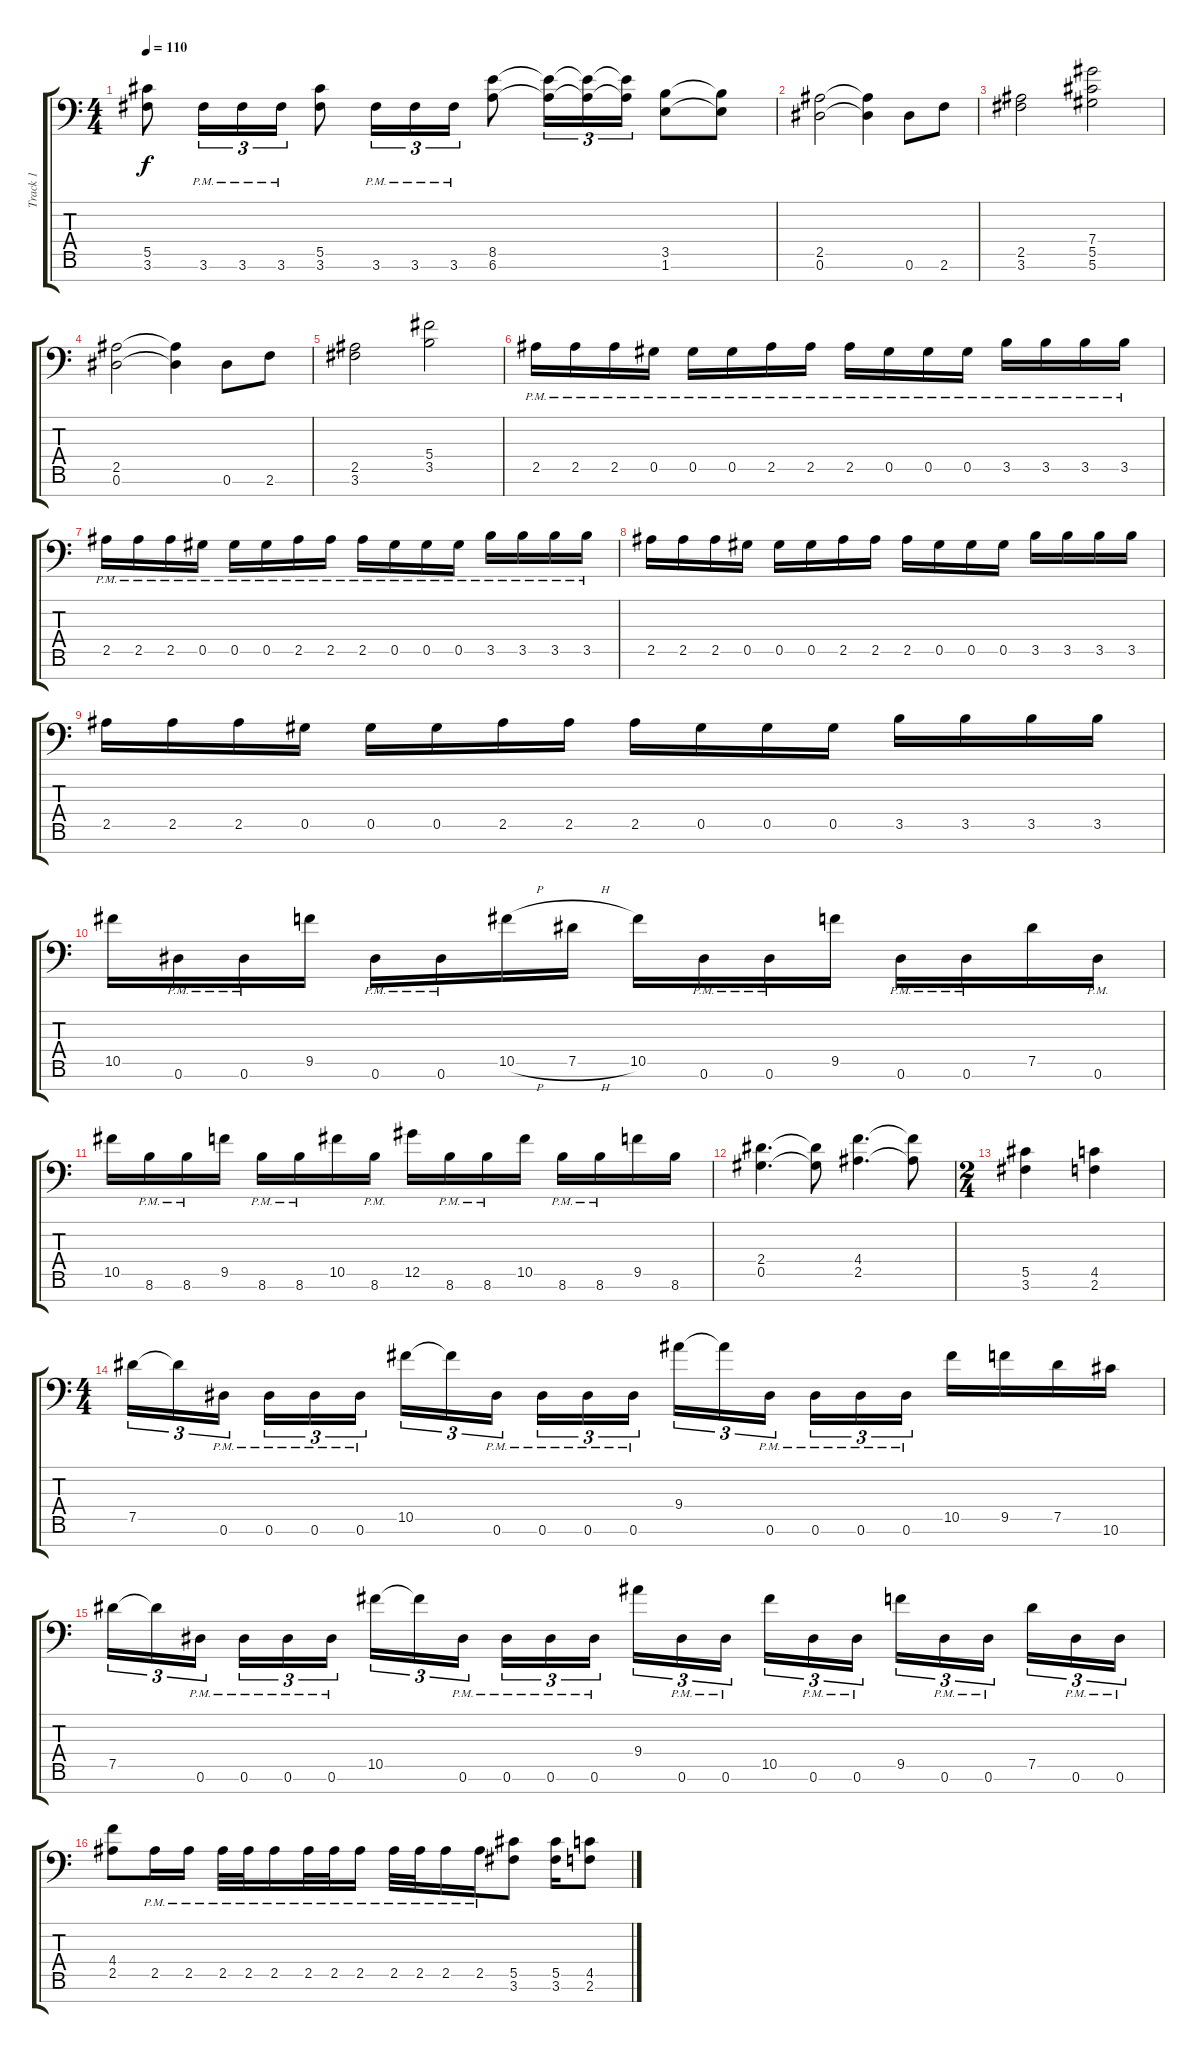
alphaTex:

\track ("Track 1" "Track 1") {instrument distortionguitar}
\staff {score tabs}
\tuning (Eb4 Bb3 Gb3 Db3 Ab2 Eb2 Bb1) {hide}
\ts (4 4)
\tempo 110
\clef f4
\ks c
(5.5 3.6).8{dy f} 3.6{pm}.16{tu (3 2)} 3.6{pm}.16{tu (3 2)} 3.6{pm}.16{tu (3 2)} (5.5 3.6).8 3.6{pm}.16{tu (3 2)} 3.6{pm}.16{tu (3 2)} 3.6{pm}.16{tu (3 2)} (8.5 6.6).8 (8.5{t} 6.6{t}).16{tu (3 2)} (8.5{t} 6.6{t}).16{tu (3 2)} (8.5{t} 6.6{t}).16{tu (3 2)} (3.5 1.6).8 (3.5{t} 1.6{t}).8 |
(2.5 0.6).2 (2.5{t} 0.6{t}).4 0.6.8 2.6.8 |
(2.5 3.6).2 (7.4 5.5 5.6).2 |
(2.5 0.6).2 (2.5{t} 0.6{t}).4 0.6.8 2.6.8 |
(2.5 3.6).2 (5.4 3.5).2 |
2.5{pm}.16 2.5{pm}.16 2.5{pm}.16 0.5{pm}.16 0.5{pm}.16 0.5{pm}.16 2.5{pm}.16 2.5{pm}.16 2.5{pm}.16 0.5{pm}.16 0.5{pm}.16 0.5{pm}.16 3.5{pm}.16 3.5{pm}.16 3.5{pm}.16 3.5{pm}.16 |
2.5{pm}.16 2.5{pm}.16 2.5{pm}.16 0.5{pm}.16 0.5{pm}.16 0.5{pm}.16 2.5{pm}.16 2.5{pm}.16 2.5{pm}.16 0.5{pm}.16 0.5{pm}.16 0.5{pm}.16 3.5{pm}.16 3.5{pm}.16 3.5{pm}.16 3.5{pm}.16 |
2.5.16 2.5.16 2.5.16 0.5.16 0.5.16 0.5.16 2.5.16 2.5.16 2.5.16 0.5.16 0.5.16 0.5.16 3.5.16 3.5.16 3.5.16 3.5.16 |
2.5.16 2.5.16 2.5.16 0.5.16 0.5.16 0.5.16 2.5.16 2.5.16 2.5.16 0.5.16 0.5.16 0.5.16 3.5.16 3.5.16 3.5.16 3.5.16 |
10.5.16 0.6{pm}.16 0.6{pm}.16 9.5.16 0.6{pm}.16 0.6{pm}.16 10.5{h}.16 7.5{h}.16 10.5.16 0.6{pm}.16 0.6{pm}.16 9.5.16 0.6{pm}.16 0.6{pm}.16 7.5.16 0.6{pm}.16 |
10.5.16 8.6{pm}.16 8.6{pm}.16 9.5.16 8.6{pm}.16 8.6{pm}.16 10.5.16 8.6{pm}.16 12.5.16 8.6{pm}.16 8.6{pm}.16 10.5.16 8.6{pm}.16 8.6{pm}.16 9.5.16 8.6.16 |
(2.4 0.5).4{d} (2.4{t} 0.5{t}).8 (4.4 2.5).4{d} (4.4{t} 2.5{t}).8 |
\ts (2 4)
(5.5 3.6).4 (4.5 2.6).4 |
\ts (4 4)
7.5.16{tu (3 2)} 7.5{t}.16{tu (3 2)} 0.6{pm}.16{tu (3 2) beam splitsecondary} 0.6{pm}.16{tu (3 2)} 0.6{pm}.16{tu (3 2)} 0.6{pm}.16{tu (3 2)} 10.5.16{tu (3 2)} 10.5{t}.16{tu (3 2)} 0.6{pm}.16{tu (3 2) beam splitsecondary} 0.6{pm}.16{tu (3 2)} 0.6{pm}.16{tu (3 2)} 0.6{pm}.16{tu (3 2)} 9.4.16{tu (3 2)} 9.4{t}.16{tu (3 2)} 0.6{pm}.16{tu (3 2) beam splitsecondary} 0.6{pm}.16{tu (3 2)} 0.6{pm}.16{tu (3 2)} 0.6{pm}.16{tu (3 2)} 10.5.16 9.5.16 7.5.16 10.6.16 |
7.5.16{tu (3 2)} 7.5{t}.16{tu (3 2)} 0.6{pm}.16{tu (3 2) beam splitsecondary} 0.6{pm}.16{tu (3 2)} 0.6{pm}.16{tu (3 2)} 0.6{pm}.16{tu (3 2)} 10.5.16{tu (3 2)} 10.5{t}.16{tu (3 2)} 0.6{pm}.16{tu (3 2) beam splitsecondary} 0.6{pm}.16{tu (3 2)} 0.6{pm}.16{tu (3 2)} 0.6{pm}.16{tu (3 2)} 9.4.16{tu (3 2)} 0.6{pm}.16{tu (3 2)} 0.6{pm}.16{tu (3 2) beam splitsecondary} 10.5.16{tu (3 2)} 0.6{pm}.16{tu (3 2)} 0.6{pm}.16{tu (3 2)} 9.5.16{tu (3 2)} 0.6{pm}.16{tu (3 2)} 0.6{pm}.16{tu (3 2) beam splitsecondary} 7.5.16{tu (3 2)} 0.6{pm}.16{tu (3 2)} 0.6{pm}.16{tu (3 2)} |
(4.4 2.5).8 2.5{pm}.16 2.5{pm}.16 2.5{pm}.32 2.5{pm}.32 2.5{pm}.16 2.5{pm}.32 2.5{pm}.32 2.5{pm}.16 2.5{pm}.32 2.5{pm}.32 2.5{pm}.16 2.5{pm}.16 (5.5 3.6).8 (5.5 3.6).16 (4.5 2.6).8
